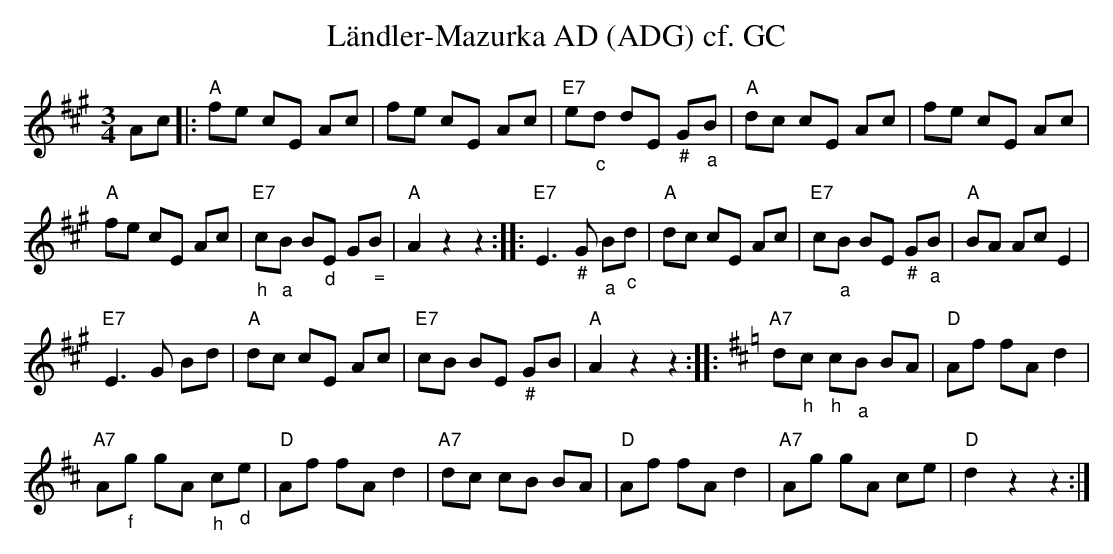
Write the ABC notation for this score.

X:1
T:L\"andler-Mazurka AD (ADG) cf. GC
M:3/4
L:1/8
K:Amaj%%MIDI gchordon
Ac |: "A"fe cE Ac | fe cE Ac | "E7"e"_c"d dE "_#"G"_a"B | "A"dc cE Ac | fe cE Ac |
"A"fe cE Ac | "E7""_h"c"_a"B B"_d"E G"_ ="B | "A"A2z2z2 :: "E7"E3"_#"G "_a"B"_c"d | "A"dc cE Ac | "E7"c"_a"B BE "_#"G"_a"B | "A"BA AcE2 |
"E7"E3G Bd | "A"dc cE Ac | "E7"cB BE "_#"GB | "A"A2z2z2 :: [K:Dmaj] "A7"d"_h"c "_h"c"_a"B BA | "D"Af fAd2 |
"A7"A"_f"g gA "_h"c"_d"e | "D"Af fAd2 | "A7"dc cB BA | "D"Af fAd2 | "A7"Ag gA ce | "D"d2z2z2 :|
